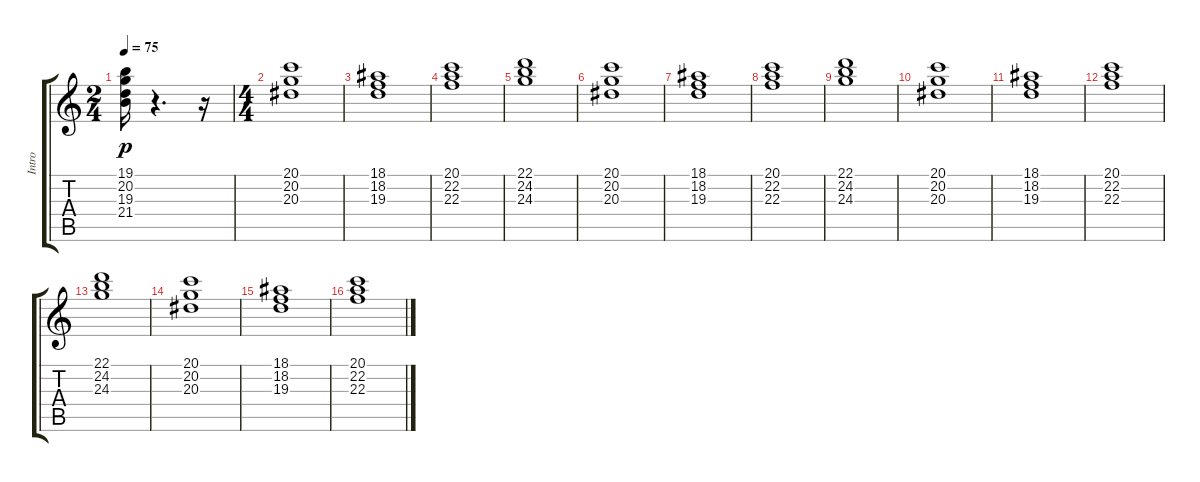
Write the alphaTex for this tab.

\track ("Intro" "Intro") {instrument drawbarorgan}
\staff {score tabs}
\tuning (E4 B3 G3 D3 A2 E2) {hide}
\ts (2 4)
\tempo 75
\clef g2
\ks c
(19.1 20.2 19.3 21.4).16{dy p} r.4{d} r.16 |
\ts (4 4)
(20.1 20.2 20.3).1 |
(18.1 18.2 19.3).1 |
(20.1 22.2 22.3).1 |
(22.1 24.2 24.3).1 |
(20.1 20.2 20.3).1 |
(18.1 18.2 19.3).1 |
(20.1 22.2 22.3).1 |
(22.1 24.2 24.3).1 |
(20.1 20.2 20.3).1 |
(18.1 18.2 19.3).1 |
(20.1 22.2 22.3).1 |
(22.1 24.2 24.3).1 |
(20.1 20.2 20.3).1 |
(18.1 18.2 19.3).1 |
(20.1 22.2 22.3).1
